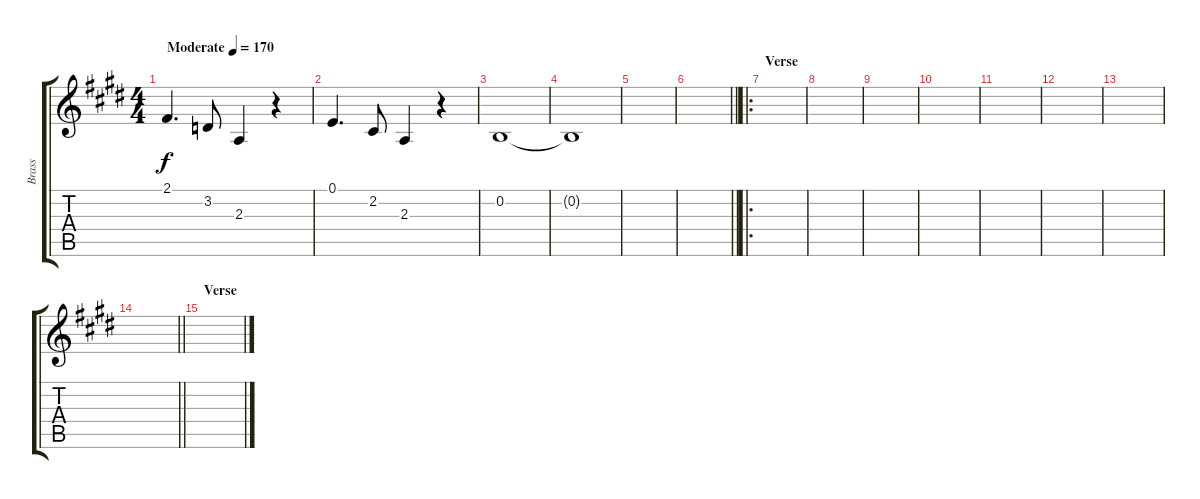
\track ("Brass" "Brass") {instrument trumpet}
\staff {score tabs}
\tuning (E4 B3 G3 D3 A2 E2) {hide}
\ts (4 4)
\tempo (170 "Moderate")
\clef g2
\ks e
2.1.4{d dy f instrument trumpet} 3.2.8 2.3.4 r.4 |
0.1.4{d} 2.2.8 2.3.4 r.4 |
0.2.1 |
0.2{t}.1 |
|
\barLineRight lightlight
|
\ro
\section ("" "Verse")
|
|
|
|
|
|
|
\barLineRight lightlight
|
\section ("" "Verse")
